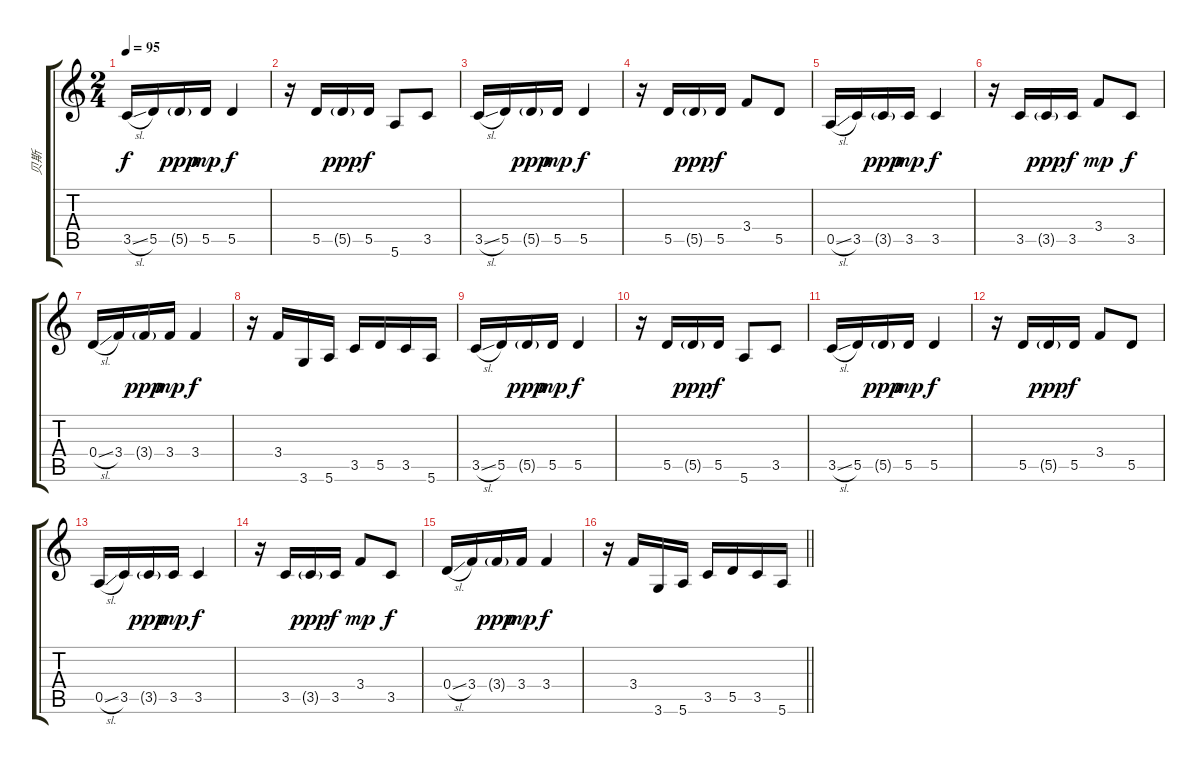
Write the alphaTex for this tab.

\track ("贝斯" "贝斯") {instrument acousticbass}
\staff {score tabs}
\tuning (E4 B3 G3 D3 A2 E2) {hide}
\ts (2 4)
\tempo 95
\clef g2
\ks c
3.5{sl}.16{dy f} 5.5.16 5.5{g}.16{dy ppp} 5.5.16{dy mp} 5.5.4{dy f} |
r.16 5.5.16 5.5{g}.16{dy ppp} 5.5.16{dy f} 5.6.8 3.5.8 |
3.5{sl}.16 5.5.16 5.5{g}.16{dy ppp} 5.5.16{dy mp} 5.5.4{dy f} |
r.16 5.5.16 5.5{g}.16{dy ppp} 5.5.16{dy f} 3.4.8 5.5.8 |
0.5{sl}.16 3.5.16 3.5{g}.16{dy ppp} 3.5.16{dy mp} 3.5.4{dy f} |
r.16 3.5.16 3.5{g}.16{dy ppp} 3.5.16{dy f} 3.4.8{dy mp} 3.5.8{dy f} |
0.4{sl}.16 3.4.16 3.4{g}.16{dy ppp} 3.4.16{dy mp} 3.4.4{dy f} |
r.16 3.4.16 3.6.16 5.6.16 3.5.16 5.5.16 3.5.16 5.6.16 |
3.5{sl}.16 5.5.16 5.5{g}.16{dy ppp} 5.5.16{dy mp} 5.5.4{dy f} |
r.16 5.5.16 5.5{g}.16{dy ppp} 5.5.16{dy f} 5.6.8 3.5.8 |
3.5{sl}.16 5.5.16 5.5{g}.16{dy ppp} 5.5.16{dy mp} 5.5.4{dy f} |
r.16 5.5.16 5.5{g}.16{dy ppp} 5.5.16{dy f} 3.4.8 5.5.8 |
0.5{sl}.16 3.5.16 3.5{g}.16{dy ppp} 3.5.16{dy mp} 3.5.4{dy f} |
r.16 3.5.16 3.5{g}.16{dy ppp} 3.5.16{dy f} 3.4.8{dy mp} 3.5.8{dy f} |
0.4{sl}.16 3.4.16 3.4{g}.16{dy ppp} 3.4.16{dy mp} 3.4.4{dy f} |
\barLineRight lightlight
r.16 3.4.16 3.6.16 5.6.16 3.5.16 5.5.16 3.5.16 5.6.16
